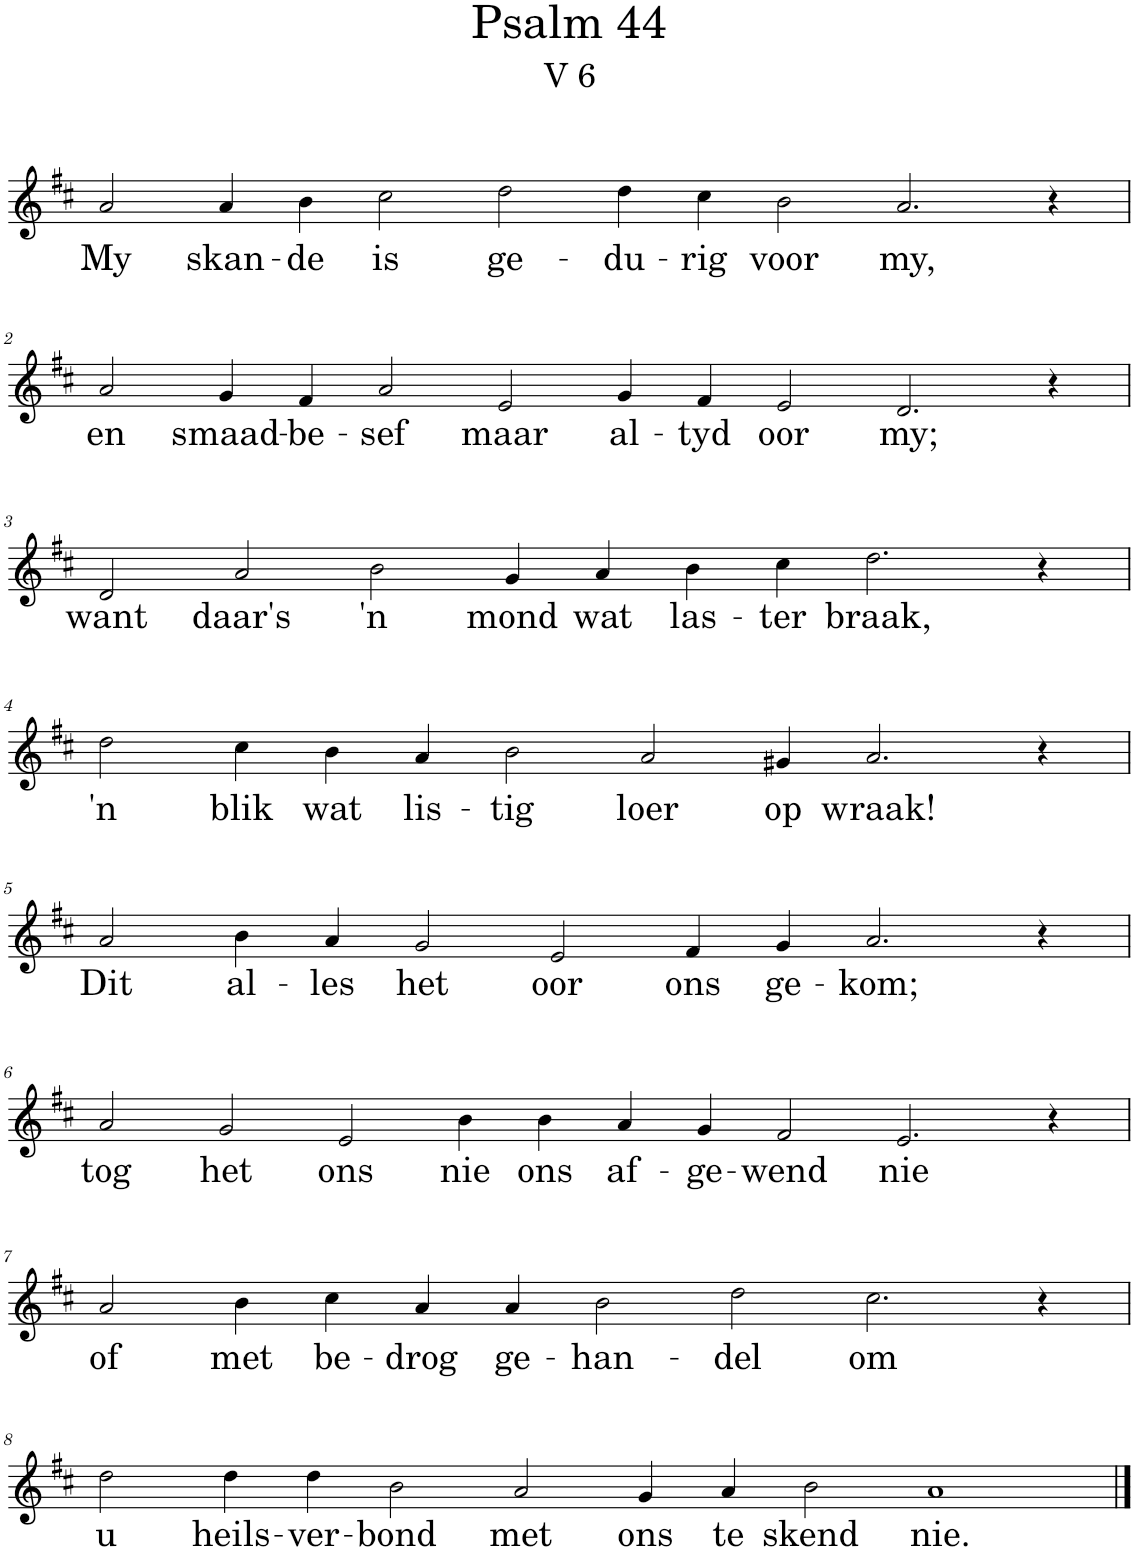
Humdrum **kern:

**kern	**text
*part1	*part1
*staff1	*staff1
*I"Pipe Organ	*
*I'Org.	*
*clefG2	*
*k[f#c#]	*
*M16/4	*
=1	=1
!	!LO:LY:b
2a/	My
!	!LO:LY:b
4a/	skan-
!	!LO:LY:b
4b\	-de
!	!LO:LY:b
2cc#\	is
!	!LO:LY:b
2dd\	ge-
!	!LO:LY:b
4dd\	-du-
!	!LO:LY:b
4cc#\	-rig
!	!LO:LY:b
2b\	voor
!	!LO:LY:b
2.a/	my,
4r	.
!!LO:LB:g=z
=2	=2
!	!LO:LY:b
2a/	en
!	!LO:LY:b
4g/	smaad-
!	!LO:LY:b
4f#/	-be-
!	!LO:LY:b
2a/	-sef
!	!LO:LY:b
2e/	maar
!	!LO:LY:b
4g/	al-
!	!LO:LY:b
4f#/	-tyd
!	!LO:LY:b
2e/	oor
!	!LO:LY:b
2.d/	my;
4r	.
!!LO:LB:g=z
=3	=3
*M14/4	*
!	!LO:LY:b
2d/	want
!	!LO:LY:b
2a/	daar's
!	!LO:LY:b
2b\	'n
!	!LO:LY:b
4g/	mond
!	!LO:LY:b
4a/	wat
!	!LO:LY:b
4b\	las-
!	!LO:LY:b
4cc#\	-ter
!	!LO:LY:b
2.dd\	braak,
4r	.
!!LO:LB:g=z
=4	=4
!	!LO:LY:b
2dd\	'n
!	!LO:LY:b
4cc#\	blik
!	!LO:LY:b
4b\	wat
!	!LO:LY:b
4a/	lis-
!	!LO:LY:b
2b\	-tig
!	!LO:LY:b
2a/	loer
!	!LO:LY:b
4g#X/	op
!	!LO:LY:b
2.a/	wraak!
4r	.
!!LO:LB:g=z
=5	=5
!	!LO:LY:b
2a/	Dit
!	!LO:LY:b
4b\	al-
!	!LO:LY:b
4a/	-les
!	!LO:LY:b
2g/	het
!	!LO:LY:b
2e/	oor
!	!LO:LY:b
4f#/	ons
!	!LO:LY:b
4g/	ge-
!	!LO:LY:b
2.a/	-kom;
4r	.
!!LO:LB:g=z
=6	=6
*M16/4	*
!	!LO:LY:b
2a/	tog
!	!LO:LY:b
2g/	het
!	!LO:LY:b
2e/	ons
!	!LO:LY:b
4b\	nie
!	!LO:LY:b
4b\	ons
!	!LO:LY:b
4a/	af-
!	!LO:LY:b
4g/	-ge-
!	!LO:LY:b
2f#/	-wend
!	!LO:LY:b
2.e/	nie
4r	.
!!LO:LB:g=z
=7	=7
*M14/4	*
!	!LO:LY:b
2a/	of
!	!LO:LY:b
4b\	met
!	!LO:LY:b
4cc#\	be-
!	!LO:LY:b
4a/	-drog
!	!LO:LY:b
4a/	ge-
!	!LO:LY:b
2b\	-han-
!	!LO:LY:b
2dd\	-del
!	!LO:LY:b
2.cc#\	om
4r	.
!!LO:LB:g=z
=8	=8
*M16/4	*
!	!LO:LY:b
2dd\	u
!	!LO:LY:b
4dd\	heils-
!	!LO:LY:b
4dd\	-ver-
!	!LO:LY:b
2b\	-bond
!	!LO:LY:b
2a/	met
!	!LO:LY:b
4g/	ons
!	!LO:LY:b
4a/	te
!	!LO:LY:b
2b\	skend
!	!LO:LY:b
1a	nie.
==	==
*-	*-
